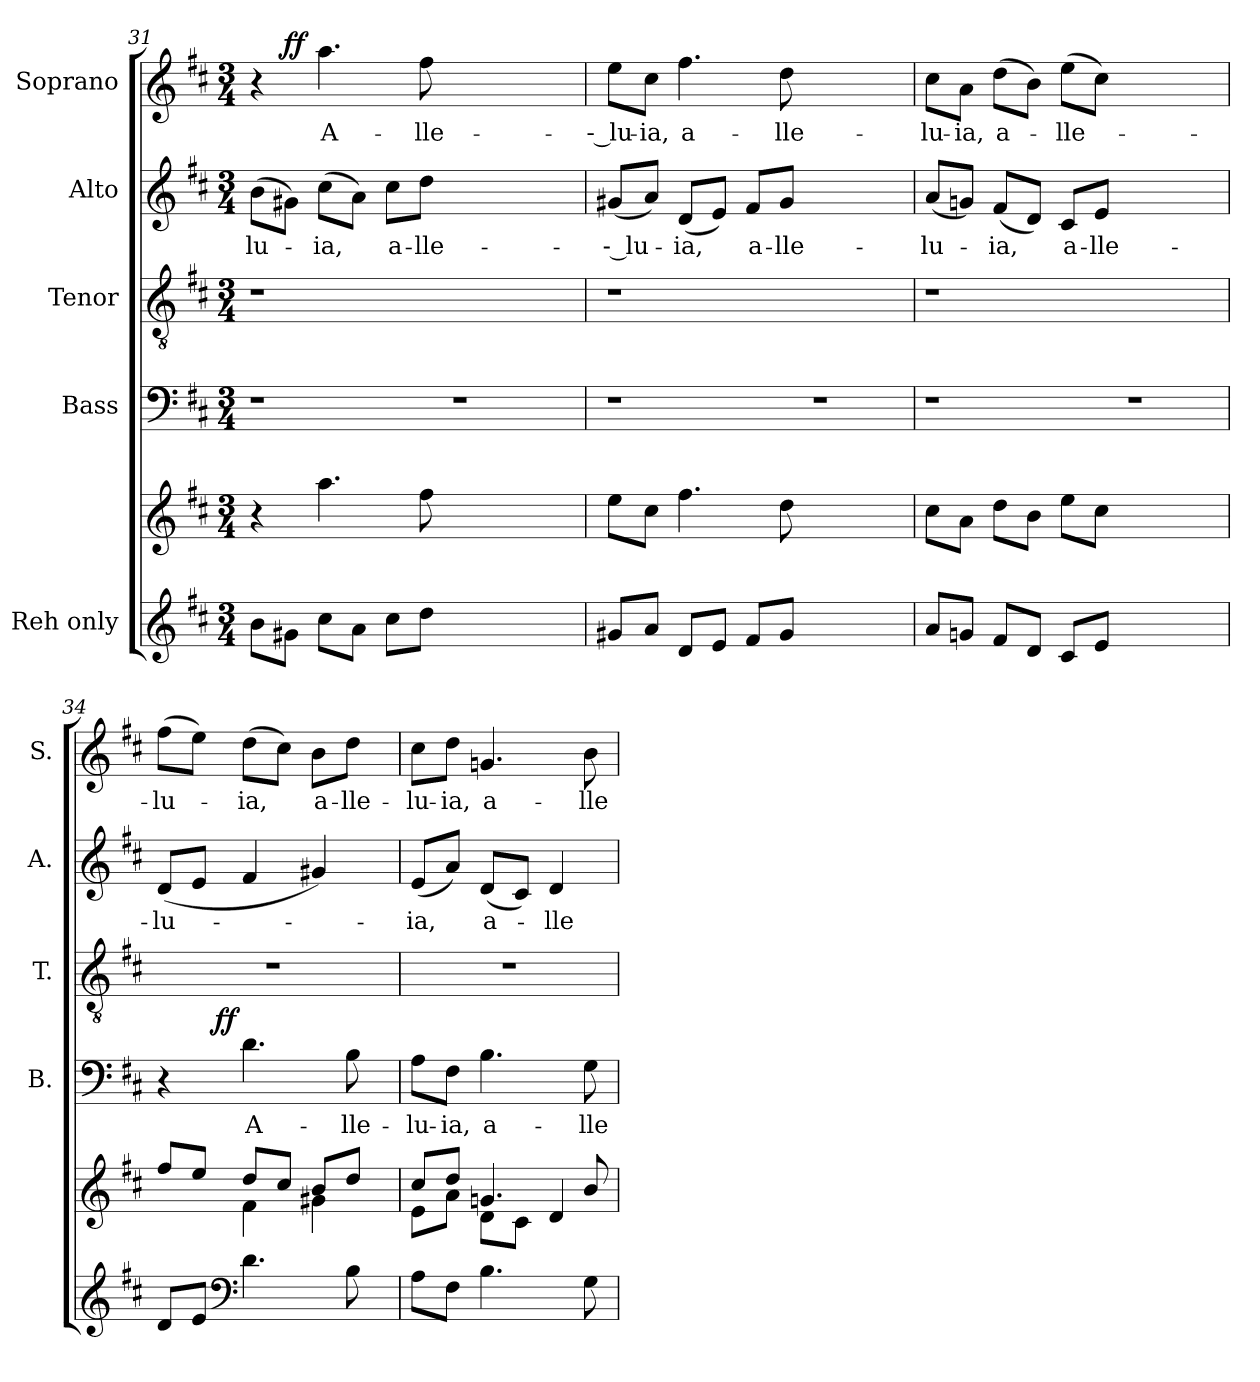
**kern	**kern	**kern	**text	**dynam	**kern	**kern	**text	**kern	**text	**dynam
*part5	*part5	*part4	*part4	*part4	*part3	*part2	*part2	*part1	*part1	*part1
*staff6	*staff5	*staff4	*staff4	*staff4	*staff3	*staff2	*staff2	*staff1	*staff1	*staff1
*I"Reh only	*	*I"Bass	*	*	*I"Tenor	*I"Alto	*	*I"Soprano	*	*
*	*	*I'B.	*	*	*I'T.	*I'A.	*	*I'S.	*	*
*clefG2	*clefG2	*clefF4	*	*	*clefGv2	*clefG2	*	*clefG2	*	*
*	*	*	*	*	*ITrd7c12	*	*	*	*	*
*k[f#c#]	*k[f#c#]	*k[f#c#]	*	*	*k[f#c#]	*k[f#c#]	*	*k[f#c#]	*	*
*D:	*D:	*D:	*	*	*D:	*D:	*	*D:	*	*
*M3/4	*M3/4	*M3/4	*	*	*M3/4	*M3/4	*	*M3/4	*	*
=31	=31	=31	=31	=31	=31	=31	=31	=31	=31	=31
!	!	!LO:N:vis=1	!	!	!LO:N:vis=1	!	!	!	!	!
!	!	!	!	!	!	!	!LO:LY:b:color=#000000	!	!	!
*	*	*	*	*	*	*	*	*^	*	*
8bi\L	4r	2.r	.	.	2.r	(8bi\L	-lu-	4r	8ryy	.	.
8g#Xi\J	.	.	.	.	.	8g#Xi\J)	.	.	1ryy	.	ff
!	!	!	!	!	!	!	!LO:LY:b:color=#000000	!	!	!	!
!	!	!	!	!	!	!	!	!	!	!LO:LY:b:color=#000000	!
8cc#i\L	4.aai\	.	.	.	.	(8cc#i\L	-ia,	4.aai\	.	A-	.
8ai\J	.	.	.	.	.	8ai\J)	.	.	.	.	.
!	!	!	!	!	!	!	!LO:LY:b:color=#000000	!	!	!	!
8cc#i\L	.	.	.	.	.	8cc#i\L	a-	.	.	.	.
!	!	!	!	!	!	!	!LO:LY:b:color=#000000	!	!	!	!
!	!	!	!	!	!	!	!	!	!	!LO:LY:b:color=#000000	!
8ddi\J	8ff#i\	.	.	.	.	8ddi\J	-lle-	8ff#i\	.	-lle-	.
!	!	!LO:N:vis=1	!	!	!	!	!	!	!	!	!
2.ryy	2.ryy	2.r	.	.	2.ryy	2.ryy	.	2.ryy	.	.	.
.	.	.	.	.	.	.	.	.	4.ryy	.	.
!!LO:PB:g=z
=32	=32	=32	=32	=32	=32	=32	=32	=32	=32	=32	=32
!	!	!LO:N:vis=1	!	!	!LO:N:vis=1	!	!	!	!	!	!
*	*	*	*	*	*	*	*	*v	*v	*	*
*	*	*	*	*	*	*	*	*^	*	*
!	!	!	!	!	!	!	!LO:LY:b:color=#000000	!	!	!	!
*	*	*	*	*	*	*	*	*v	*v	*	*
*	*	*	*	*	*	*	*	*^	*	*
!	!	!	!	!	!	!	!	!	!	!LO:LY:b:color=#000000	!
*	*	*	*	*	*	*	*	*v	*v	*	*
8g#Xi/L	8eei\L	2.r	.	.	2.r	(8g#Xi/L	-- lu-	8eei\L	-- lu-	.
!	!	!	!	!	!	!	!	!	!LO:LY:b:color=#000000	!
8ai/J	8cc#i\J	.	.	.	.	8ai/J)	.	8cc#i\J	-ia,	.
!	!	!	!	!	!	!	!LO:LY:b:color=#000000	!	!	!
!	!	!	!	!	!	!	!	!	!LO:LY:b:color=#000000	!
8di/L	4.ff#i\	.	.	.	.	(8di/L	-ia,	4.ff#i\	a-	.
8ei/J	.	.	.	.	.	8ei/J)	.	.	.	.
!	!	!	!	!	!	!	!LO:LY:b:color=#000000	!	!	!
8f#i/L	.	.	.	.	.	8f#i/L	a-	.	.	.
!	!	!	!	!	!	!	!LO:LY:b:color=#000000	!	!	!
!	!	!	!	!	!	!	!	!	!LO:LY:b:color=#000000	!
8g#i/J	8ddi\	.	.	.	.	8g#i/J	-lle-	8ddi\	-lle-	.
!	!	!LO:N:vis=1	!	!	!	!	!	!	!	!
2.ryy	2.ryy	2.r	.	.	2.ryy	2.ryy	.	2.ryy	.	.
=33	=33	=33	=33	=33	=33	=33	=33	=33	=33	=33
!	!	!LO:N:vis=1	!	!	!LO:N:vis=1	!	!	!	!	!
!	!	!	!	!	!	!	!LO:LY:b:color=#000000	!	!	!
!	!	!	!	!	!	!	!	!	!LO:LY:b:color=#000000	!
8ai/L	8cc#i\L	2.r	.	.	2.r	(8ai/L	-lu-	8cc#i\L	-lu-	.
!	!	!	!	!	!	!	!	!	!LO:LY:b:color=#000000	!
8gni/J	8ai\J	.	.	.	.	8gni/J)	.	8ai\J	-ia,	.
!	!	!	!	!	!	!	!LO:LY:b:color=#000000	!	!	!
!	!	!	!	!	!	!	!	!	!LO:LY:b:color=#000000	!
8f#i/L	8ddi\L	.	.	.	.	(8f#i/L	-ia,	(8ddi\L	a-	.
8di/J	8bi\J	.	.	.	.	8di/J)	.	8bi\J)	.	.
!	!	!	!	!	!	!	!LO:LY:b:color=#000000	!	!	!
!	!	!	!	!	!	!	!	!	!LO:LY:b:color=#000000	!
8c#i/L	8eei\L	.	.	.	.	8c#i/L	a-	(8eei\L	-lle-	.
!	!	!	!	!	!	!	!LO:LY:b:color=#000000	!	!	!
8ei/J	8cc#i\J	.	.	.	.	8ei/J	-lle-	8cc#i\J)	.	.
!	!	!LO:N:vis=1	!	!	!	!	!	!	!	!
2.ryy	2.ryy	2.r	.	.	2.ryy	2.ryy	.	2.ryy	.	.
=34	=34	=34	=34	=34	=34	=34	=34	=34	=34	=34
*	*^	*	*	*	*	*	*	*	*	*
!	!	!	!	!	!	!LO:N:vis=1	!	!	!	!	!
!	!	!	!	!	!	!	!	!LO:LY:b:color=#000000	!	!	!
!	!	!	!	!	!	!	!	!	!	!LO:LY:b:color=#000000	!
*	*	*	*^	*	*	*	*	*	*	*	*
8di/L	8ff#i/L	4ryy	4r	8ryy	.	.	2.r	(8di/L	-lu-	(8ff#i\L	-lu-	.
8ei/J	8eei/J	.	.	32ryy	.	.	.	8ei/J	.	8eei\J)	.	.
.	.	.	.	128..ryy	.	.	.	.	.	.	.	.
.	.	.	.	2ryy	.	ff	.	.	.	.	.	.
*clefF4	*	*	*	*	*	*	*	*	*	*	*	*
!	!	!	!	!	!LO:LY:b:color=#000000	!	!	!	!	!	!	!
!	!	!	!	!	!	!	!	!	!	!	!LO:LY:b:color=#000000	!
4.di\	8ddi/L	4f#i\	4.di\	.	A-	.	.	4f#i/	.	(8ddi\L	-ia,	.
.	8cc#i/J	.	.	.	.	.	.	.	.	8cc#i\J)	.	.
!	!	!	!	!	!	!	!	!	!	!	!LO:LY:b:color=#000000	!
.	8bi/L	4g#Xi\	.	.	.	.	.	4g#Xi/)	.	8bi\L	a-	.
!	!	!	!	!	!LO:LY:b:color=#000000	!	!	!	!	!	!	!
!	!	!	!	!	!	!	!	!	!	!	!LO:LY:b:color=#000000	!
8Bi\	8ddi/J	.	8Bi\	.	-lle-	.	.	.	.	8ddi\J	-lle-	.
.	.	.	.	16ryy	.	.	.	.	.	.	.	.
.	.	.	.	64ryy	.	.	.	.	.	.	.	.
.	.	.	.	512ryy	.	.	.	.	.	.	.	.
*	*	*	*v	*v	*	*	*	*	*	*	*	*
=35	=35	=35	=35	=35	=35	=35	=35	=35	=35	=35	=35
*	*	*	*^	*	*	*	*	*	*	*	*
!	!	!	!	!	!LO:LY:b:color=#000000	!	!LO:N:vis=1	!	!	!	!	!
*	*	*	*v	*v	*	*	*	*	*	*	*	*
*	*	*	*^	*	*	*	*	*	*	*	*
!	!	!	!	!	!	!	!	!	!LO:LY:b:color=#000000	!	!	!
*	*	*	*v	*v	*	*	*	*	*	*	*	*
*	*	*	*^	*	*	*	*	*	*	*	*
!	!	!	!	!	!	!	!	!	!	!	!LO:LY:b:color=#000000	!
*	*	*	*v	*v	*	*	*	*	*	*	*	*
8Ai\L	8cc#i/L	8ei\L	8Ai\L	-lu-	.	2.r	(8ei/L	-ia,	8cc#i\L	-lu-	.
!	!	!	!	!LO:LY:b:color=#000000	!	!	!	!	!	!	!
!	!	!	!	!	!	!	!	!	!	!LO:LY:b:color=#000000	!
8F#i\J	8ddi/J	8ai\J	8F#i\J	-ia,	.	.	8ai/J)	.	8ddi\J	-ia,	.
!	!	!	!	!LO:LY:b:color=#000000	!	!	!	!	!	!	!
!	!	!	!	!	!	!	!	!LO:LY:b:color=#000000	!	!	!
!	!	!	!	!	!	!	!	!	!	!LO:LY:b:color=#000000	!
4.Bi\	4.gni/	8di\L	4.Bi\	a-	.	.	(8di/L	a-	4.gni/	a-	.
.	.	8c#i\J	.	.	.	.	8c#i/J)	.	.	.	.
!	!	!	!	!	!	!	!	!LO:LY:b:color=#000000	!	!	!
.	.	4di/	.	.	.	.	4di/	-lle-	.	.	.
!	!	!	!	!LO:LY:b:color=#000000	!	!	!	!	!	!	!
!	!	!	!	!	!	!	!	!	!	!LO:LY:b:color=#000000	!
8Gi\	8bi/	.	8Gi\	-lle-	.	.	.	.	8bi\	-lle-	.
*	*v	*v	*	*	*	*	*	*	*	*	*
=	=	=	=	=	=	=	=	=	=	=
*-	*-	*-	*-	*-	*-	*-	*-	*-	*-	*-
